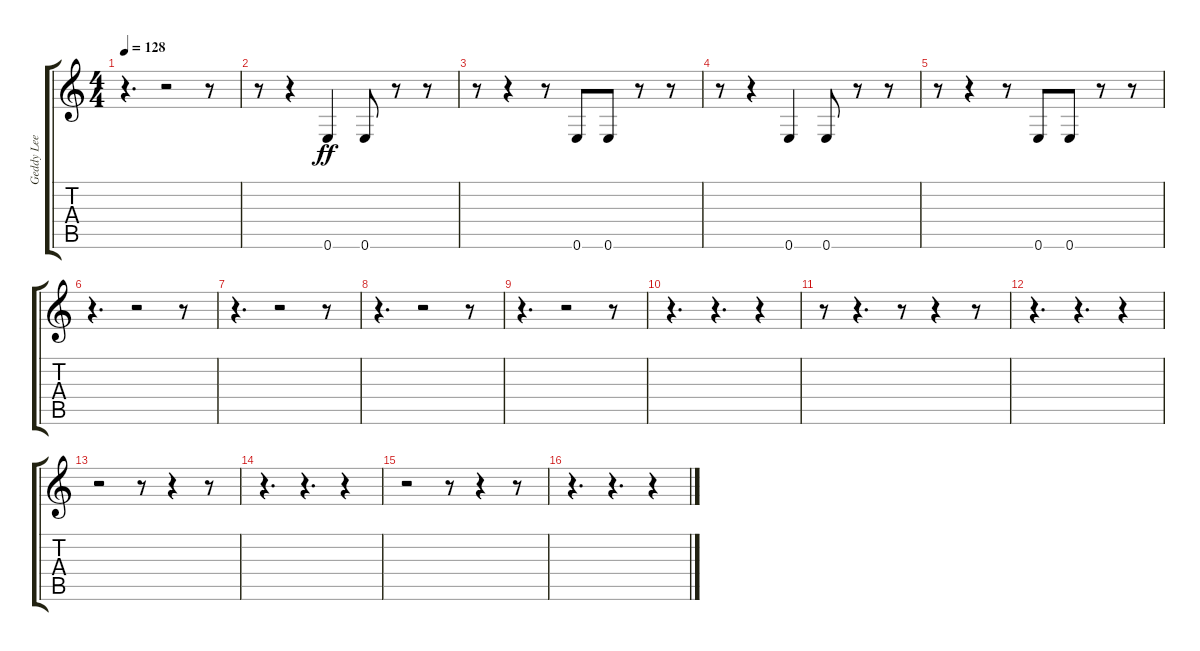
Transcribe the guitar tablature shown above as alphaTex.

\track ("Geddy Lee" "Geddy Lee") {instrument slapbass2}
\staff {score tabs}
\tuning (E4 B3 G3 D3 A2 E2) {hide}
\ts (4 4)
\tempo 128
\clef g2
\ks c
r.4{d dy ff} r.2 r.8 |
r.8 r.4 0.6.4 0.6.8 r.8 r.8 |
r.8 r.4 r.8 0.6.8 0.6.8 r.8 r.8 |
r.8 r.4 0.6.4 0.6.8 r.8 r.8 |
r.8 r.4 r.8 0.6.8 0.6.8 r.8 r.8 |
r.4{d} r.2 r.8 |
r.4{d} r.2 r.8 |
r.4{d} r.2 r.8 |
r.4{d} r.2 r.8 |
r.4{d} r.4{d} r.4 |
r.8 r.4{d} r.8 r.4 r.8 |
r.4{d} r.4{d} r.4 |
r.2 r.8 r.4 r.8 |
r.4{d} r.4{d} r.4 |
r.2 r.8 r.4 r.8 |
r.4{d} r.4{d} r.4
